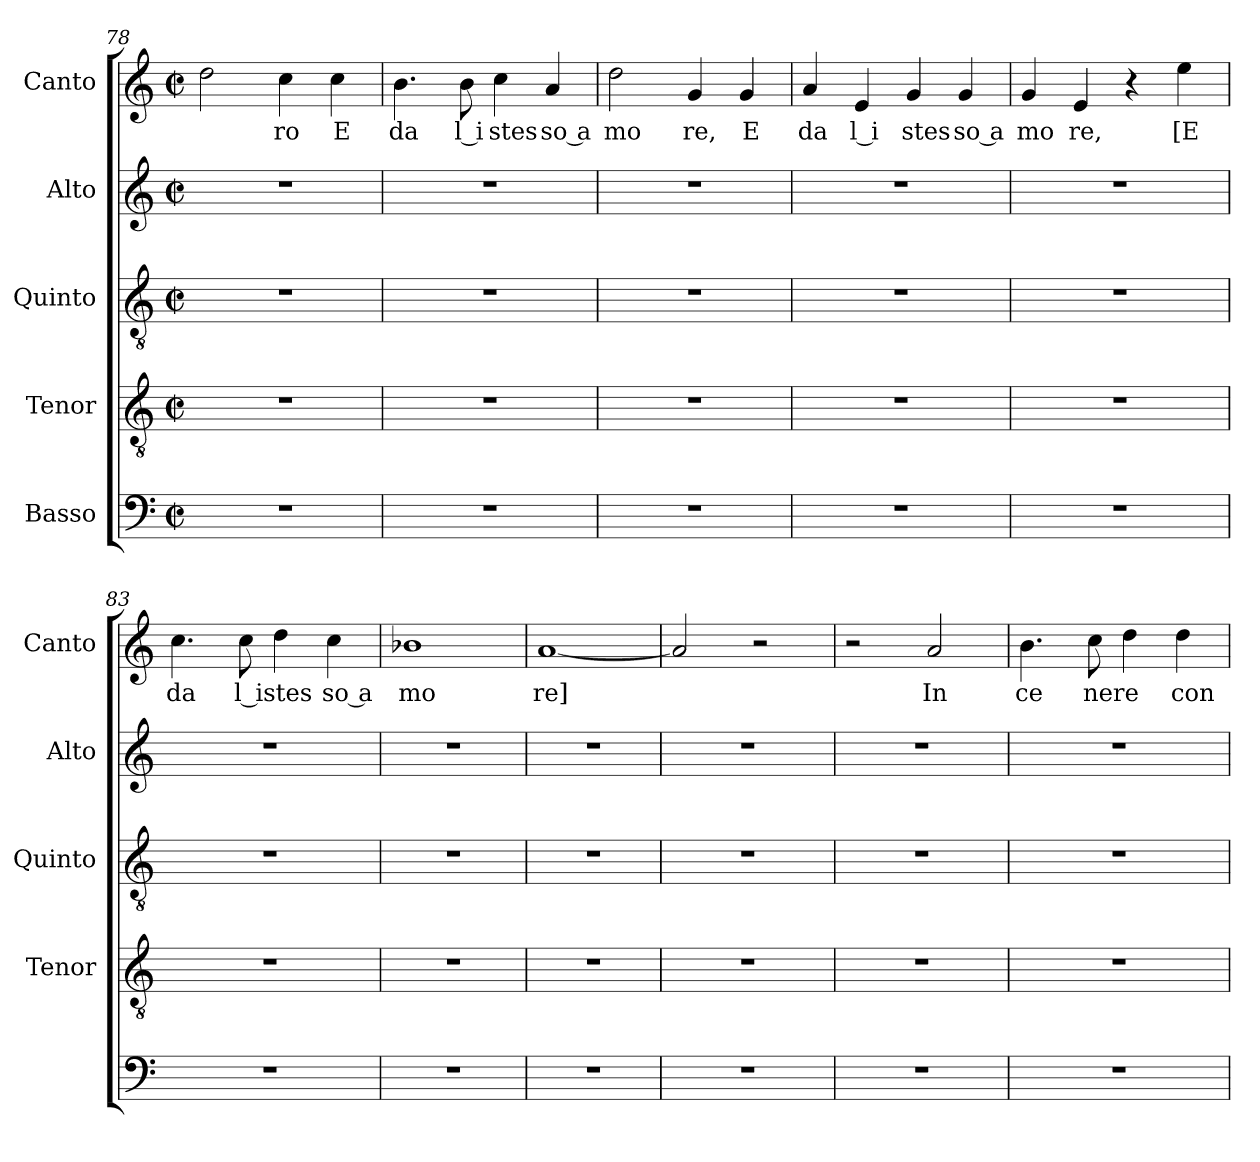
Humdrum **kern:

**kern	**kern	**kern	**kern	**kern	**text
*part5	*part4	*part3	*part2	*part1	*part1
*staff5	*staff4	*staff3	*staff2	*staff1	*staff1
*I"Basso	*I"Tenor	*I"Quinto	*I"Alto	*I"Canto	*
*	*I'Tenor	*I'Quinto	*I'Alto	*I'Canto	*
*clefF4	*clefGv2	*clefGv2	*clefG2	*clefG2	*
*k[]	*k[]	*k[]	*k[]	*k[]	*
*C:	*C:	*C:	*C:	*C:	*
*M2/2	*M2/2	*M2/2	*M2/2	*M2/2	*
*met(c|)	*met(c|)	*met(c|)	*met(c|)	*met(c|)	*
=78	=78	=78	=78	=78	=78
1r	1r	1r	1r	2dd\	.
!	!	!	!	!	!LO:LY:b
.	.	.	.	4cc\	ro
!	!	!	!	!	!LO:LY:b
.	.	.	.	4cc\	E
=79	=79	=79	=79	=79	=79
!	!	!	!	!	!LO:LY:b
1r	1r	1r	1r	4.b\	da
!	!	!	!	!	!LO:LY:b:rj
.	.	.	.	8b\	l i
!	!	!	!	!	!LO:LY:b
.	.	.	.	4cc\	stes
!	!	!	!	!	!LO:LY:b:rj
.	.	.	.	4a/	so a
=80	=80	=80	=80	=80	=80
!	!	!	!	!	!LO:LY:b
1r	1r	1r	1r	2dd\	mo
!	!	!	!	!	!LO:LY:b
.	.	.	.	4g/	re,
!	!	!	!	!	!LO:LY:b
.	.	.	.	4g/	E
!!LO:LB:g=z
=81	=81	=81	=81	=81	=81
!	!	!	!	!	!LO:LY:b
1r	1r	1r	1r	4a/	da
!	!	!	!	!	!LO:LY:b:rj
.	.	.	.	4e/	l i
!	!	!	!	!	!LO:LY:b
.	.	.	.	4g/	stes
!	!	!	!	!	!LO:LY:b:rj
.	.	.	.	4g/	so a
=82	=82	=82	=82	=82	=82
!	!	!	!	!	!LO:LY:b
1r	1r	1r	1r	4g/	mo
!	!	!	!	!	!LO:LY:b
.	.	.	.	4e/	re,
.	.	.	.	4r	.
!	!	!	!	!	!LO:LY:b
.	.	.	.	4ee\	[E
=83	=83	=83	=83	=83	=83
!	!	!	!	!	!LO:LY:b
1r	1r	1r	1r	4.cc\	da
!	!	!	!	!	!LO:LY:b:rj
.	.	.	.	8cc\	l istes
.	.	.	.	4dd\	.
!	!	!	!	!	!LO:LY:b:rj
.	.	.	.	4cc\	so a
=84	=84	=84	=84	=84	=84
!	!	!	!	!	!LO:LY:b
1r	1r	1r	1r	1b-X	mo
=85	=85	=85	=85	=85	=85
!	!	!	!	!	!LO:LY:b
1r	1r	1r	1r	[<1a	re]
=86	=86	=86	=86	=86	=86
1r	1r	1r	1r	2a/]	.
.	.	.	.	2r	.
=87	=87	=87	=87	=87	=87
1r	1r	1r	1r	2r	.
!	!	!	!	!	!LO:LY:b
.	.	.	.	2a/	In
=88	=88	=88	=88	=88	=88
!	!	!	!	!	!LO:LY:b
1r	1r	1r	1r	(4.b\	ce
!	!	!	!	!	!LO:LY:b
.	.	.	.	8cc\	nere
.	.	.	.	4dd\	.
!	!	!	!	!	!LO:LY:b
.	.	.	.	4dd\	con
=	=	=	=	=	=
*-	*-	*-	*-	*-	*-
